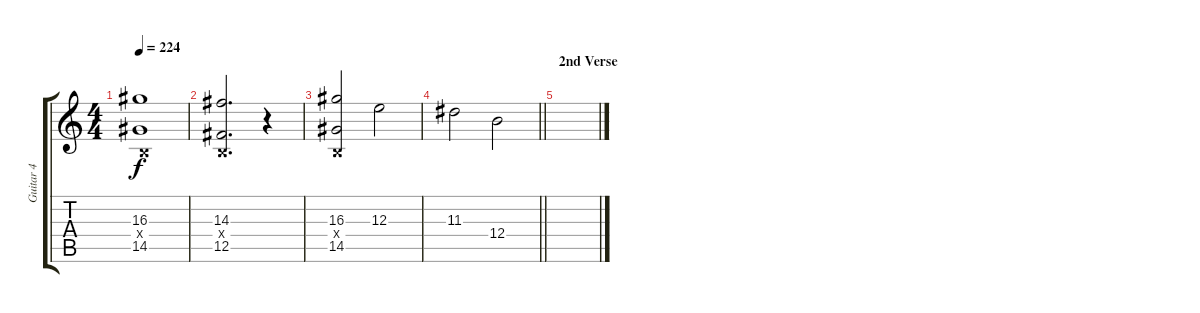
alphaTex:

\track ("Guitar 4" "Guitar 4") {instrument distortionguitar}
\staff {score tabs}
\tuning (Db4 Ab3 E3 B2 Gb2 Db2) {hide}
\ts (4 4)
\tempo 224
\clef g2
\ks c
(16.3 0.4{x} 14.5).1{dy f balance 5} |
(14.3 0.4{x} 12.5).2{d} r.4 |
(16.3 0.4{x} 14.5).2 12.3.2 |
\barLineRight lightlight
11.3.2 12.4.2 |
\section ("" "2nd Verse")
